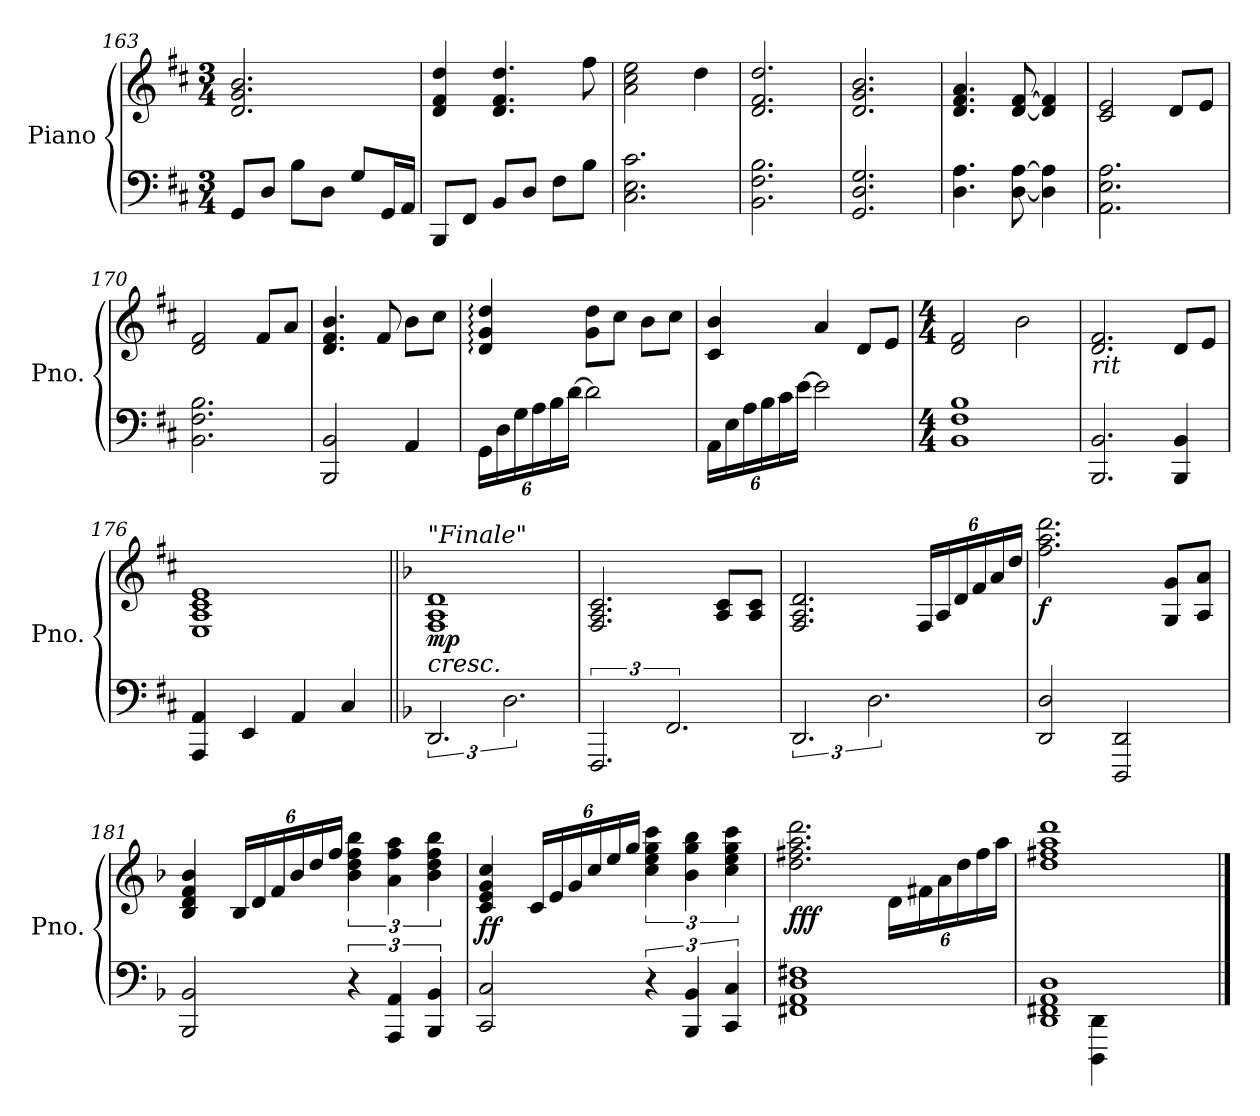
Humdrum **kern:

**kern	**kern	**dynam
*part1	*part1	*part1
*staff2	*staff1	*staff1/2
*I"Piano	*	*
*I'Pno.	*	*
*clefF4	*clefG2	*
*k[f#c#]	*k[f#c#]	*
*M3/4	*M3/4	*
=163	=163	=163
8GG/L	2.d/ 2.g/ 2.b/	.
8D/J	.	.
8B\L	.	.
8D\J	.	.
8G/L	.	.
16GG/L	.	.
16AA/JJ	.	.
=164	=164	=164
8BBB/L	4d/ 4f#/ 4dd/	.
8FF#/J	.	.
8BB/L	4.d/ 4.f#/ 4.dd/	.
8D/J	.	.
8F#\L	.	.
8B\J	8ff#\	.
=165	=165	=165
2.C#\ 2.E\ 2.c#\	2a\ 2cc#\ 2ee\	.
.	4dd\	.
=166	=166	=166
2.BB\ 2.F#\ 2.B\	2.d/ 2.f#/ 2.dd/	.
=167	=167	=167
2.GG/ 2.D/ 2.G/	2.d/ 2.g/ 2.b/	.
=168	=168	=168
4.D\ 4.A\	4.d/ 4.f#/ 4.a/	.
[8D\ [8A\	[8d/ [8f#/	.
4D\] 4A\]	4d/] 4f#/]	.
!!LO:PB:g=z
=169	=169	=169
2.AA\ 2.E\ 2.A\	2c#/ 2e/	.
.	8d/L	.
.	8e/J	.
=170	=170	=170
2.BB\ 2.F#\ 2.B\	2d/ 2f#/	.
.	8f#/L	.
.	8a/J	.
=171	=171	=171
2BBB/ 2BB/	4.d/ 4.f#/ 4.b/	.
.	8f#/	.
4AA/	8b\L	.
.	8cc#\J	.
=172	=172	=172
*Xbrackettup	*	*
24GG\LL	4d/: 4g/: 4dd/:	.
24D\	.	.
24G\	.	.
24A\	.	.
24B\	.	.
[24d\JJ	.	.
2d\]	8g\ 8dd\L	.
.	8cc#\J	.
.	8b\L	.
.	8cc#\J	.
=173	=173	=173
24AA\LL	4c#/ 4b/	.
24E\	.	.
24A\	.	.
24B\	.	.
24c#\	.	.
[24e\JJ	.	.
2e\]	4a/	.
.	8d/L	.
.	8e/J	.
=174	=174	=174
*M4/4	*M4/4	*
1BB 1F# 1B	2d/ 2f#/	.
.	2b\	.
=175	=175	=175
!	!LO:TX:b:i:t=rit	!
2.BBB/ 2.BB/	2.d/ 2.f#/	.
4BBB/ 4BB/	8d/L	.
.	8e/J	.
!!LO:LB:g=z
=176	=176	=176
*	*MM76	*
4AAA/ 4AA/	1E 1A 1c# 1e	.
4EE/	.	.
4AA/	.	.
4C#/	.	.
=177||	=177||	=177||
*k[b-]	*k[b-]	*
*brackettup	*	*
*	*MM135	*
!	!LO:TX:a:i:t="Finale"	!
!	!LO:TX:b:i:t=cresc.	!
!	!	!LO:DY:b
3.DD	1F 1A 1d	mp
3.D	.	.
=178	=178	=178
3.FFF	2.F/ 2.A/ 2.c/	.
3.FF	.	.
.	8A/ 8c/L	.
.	8A/ 8c/J	.
=179	=179	=179
3.DD	2.F/ 2.A/ 2.d/	.
3.D	.	.
*	*Xbrackettup	*
.	24F/LL	.
.	24A/	.
.	24d/	.
.	24f/	.
.	24a/	.
.	24dd/JJ	.
=180	=180	=180
!	!	!LO:DY:b
2DD/ 2D/	2.ff\ 2.aa\ 2.ddd\	f
2DDD/ 2DD/	.	.
.	8G/ 8g/L	.
.	8A/ 8a/J	.
=181	=181	=181
2BBB-/ 2BB-/	4B-/ 4d/ 4f/ 4b-/	.
.	24B-/LL	.
.	24d/	.
.	24f/	.
.	24b-/	.
.	24dd/	.
.	24ff/JJ	.
*	*brackettup	*
6r	6b-\ 6dd\ 6ff\ 6bb-\	.
6AAA/ 6AA/	6a\ 6ff\ 6aa\	.
6BBB-/ 6BB-/	6b-\ 6dd\ 6ff\ 6bb-\	.
!!LO:LB:g=z
=182	=182	=182
!	!	!LO:DY:b
2CC/ 2C/	4c/ 4e/ 4g/ 4cc/	ff
*	*Xbrackettup	*
.	24c/LL	.
.	24e/	.
.	24g/	.
.	24cc/	.
.	24ee/	.
.	24gg/JJ	.
*	*brackettup	*
6r	6cc\ 6ee\ 6gg\ 6ccc\	.
6BBB-/ 6BB-/	6b-\ 6gg\ 6bb-\	.
6CC/ 6C/	6cc\ 6ee\ 6gg\ 6ccc\	.
=183	=183	=183
!	!	!LO:DY:b
1FF#X 1AA 1D 1F#X	2.dd\ 2.ff#X\ 2.aa\ 2.ddd\	fff
*	*Xbrackettup	*
.	24d\LL	.
.	24f#X\	.
.	24a\	.
.	24dd\	.
.	24ff#\	.
.	24aa\JJ	.
=184	=184	=184
*^	*	*
1DD 1FF#X 1AA 1D	4ryy	1dd 1ff#X 1aa 1ddd	.
.	4DDD\ 4DD\	.	.
.	2ryy	.	.
*v	*v	*	*
==	==	==
*-	*-	*-
